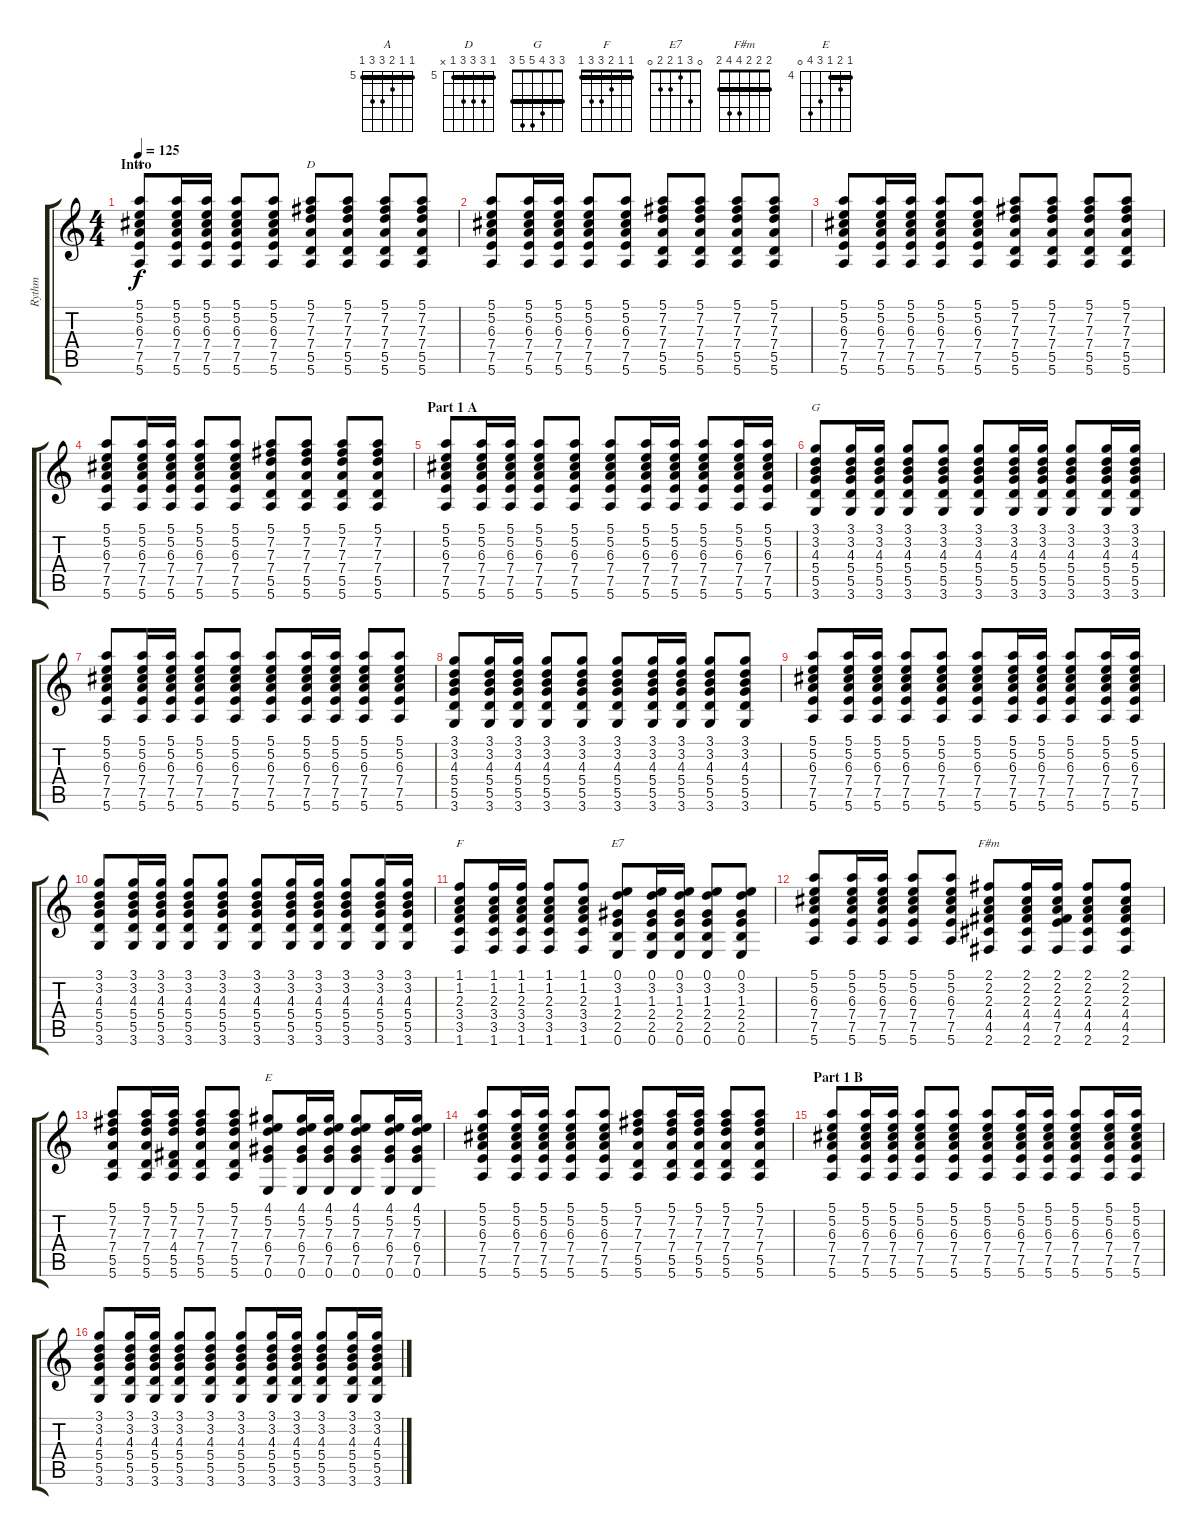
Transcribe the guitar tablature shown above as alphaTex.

\track ("Rythm" "Rythm") {instrument acousticguitarsteel}
\staff {score tabs}
\tuning (E4 B3 G3 D3 A2 E2) {hide}
\chord ("A" 5 5 6 7 7 5) {firstfret 5 barre 5}
\chord ("D" 5 7 7 7 5 x) {firstfret 5 barre 5}
\chord ("G" 3 3 4 5 5 3) {barre 3}
\chord ("F" 1 1 2 3 3 1) {barre 1}
\chord ("E7" 0 3 1 2 2 0)
\chord ("F#m" 2 2 2 4 4 2) {barre 2}
\chord ("E" 4 5 4 6 7 0) {firstfret 4 barre 4}
\ts (4 4)
\section ("" "Intro")
\tempo 125
\clef g2
\ks c
(5.1 5.2 6.3 7.4 7.5 5.6).8{ch "A" dy f instrument acousticguitarsteel} (5.1 5.2 6.3 7.4 7.5 5.6).16 (5.1 5.2 6.3 7.4 7.5 5.6).16 (5.1 5.2 6.3 7.4 7.5 5.6).8 (5.1 5.2 6.3 7.4 7.5 5.6).8 (5.1 7.2 7.3 7.4 5.5 5.6).8{ch "D"} (5.1 7.2 7.3 7.4 5.5 5.6).8 (5.1 7.2 7.3 7.4 5.5 5.6).8 (5.1 7.2 7.3 7.4 5.5 5.6).8 |
(5.1 5.2 6.3 7.4 7.5 5.6).8 (5.1 5.2 6.3 7.4 7.5 5.6).16 (5.1 5.2 6.3 7.4 7.5 5.6).16 (5.1 5.2 6.3 7.4 7.5 5.6).8 (5.1 5.2 6.3 7.4 7.5 5.6).8 (5.1 7.2 7.3 7.4 5.5 5.6).8 (5.1 7.2 7.3 7.4 5.5 5.6).8 (5.1 7.2 7.3 7.4 5.5 5.6).8 (5.1 7.2 7.3 7.4 5.5 5.6).8 |
(5.1 5.2 6.3 7.4 7.5 5.6).8 (5.1 5.2 6.3 7.4 7.5 5.6).16 (5.1 5.2 6.3 7.4 7.5 5.6).16 (5.1 5.2 6.3 7.4 7.5 5.6).8 (5.1 5.2 6.3 7.4 7.5 5.6).8 (5.1 7.2 7.3 7.4 5.5 5.6).8 (5.1 7.2 7.3 7.4 5.5 5.6).8 (5.1 7.2 7.3 7.4 5.5 5.6).8 (5.1 7.2 7.3 7.4 5.5 5.6).8 |
(5.1 5.2 6.3 7.4 7.5 5.6).8 (5.1 5.2 6.3 7.4 7.5 5.6).16 (5.1 5.2 6.3 7.4 7.5 5.6).16 (5.1 5.2 6.3 7.4 7.5 5.6).8 (5.1 5.2 6.3 7.4 7.5 5.6).8 (5.1 7.2 7.3 7.4 5.5 5.6).8 (5.1 7.2 7.3 7.4 5.5 5.6).8 (5.1 7.2 7.3 7.4 5.5 5.6).8 (5.1 7.2 7.3 7.4 5.5 5.6).8 |
\section ("" "Part 1 A")
(5.1 5.2 6.3 7.4 7.5 5.6).8 (5.1 5.2 6.3 7.4 7.5 5.6).16 (5.1 5.2 6.3 7.4 7.5 5.6).16 (5.1 5.2 6.3 7.4 7.5 5.6).8 (5.1 5.2 6.3 7.4 7.5 5.6).8 (5.1 5.2 6.3 7.4 7.5 5.6).8 (5.1 5.2 6.3 7.4 7.5 5.6).16 (5.1 5.2 6.3 7.4 7.5 5.6).16 (5.1 5.2 6.3 7.4 7.5 5.6).8 (5.1 5.2 6.3 7.4 7.5 5.6).16 (5.1 5.2 6.3 7.4 7.5 5.6).16 |
(3.1 3.2 4.3 5.4 5.5 3.6).8{ch "G"} (3.1 3.2 4.3 5.4 5.5 3.6).16 (3.1 3.2 4.3 5.4 5.5 3.6).16 (3.1 3.2 4.3 5.4 5.5 3.6).8 (3.1 3.2 4.3 5.4 5.5 3.6).8 (3.1 3.2 4.3 5.4 5.5 3.6).8 (3.1 3.2 4.3 5.4 5.5 3.6).16 (3.1 3.2 4.3 5.4 5.5 3.6).16 (3.1 3.2 4.3 5.4 5.5 3.6).8 (3.1 3.2 4.3 5.4 5.5 3.6).16 (3.1 3.2 4.3 5.4 5.5 3.6).16 |
(5.1 5.2 6.3 7.4 7.5 5.6).8 (5.1 5.2 6.3 7.4 7.5 5.6).16 (5.1 5.2 6.3 7.4 7.5 5.6).16 (5.1 5.2 6.3 7.4 7.5 5.6).8 (5.1 5.2 6.3 7.4 7.5 5.6).8 (5.1 5.2 6.3 7.4 7.5 5.6).8 (5.1 5.2 6.3 7.4 7.5 5.6).16 (5.1 5.2 6.3 7.4 7.5 5.6).16 (5.1 5.2 6.3 7.4 7.5 5.6).8 (5.1 5.2 6.3 7.4 7.5 5.6).8 |
(3.1 3.2 4.3 5.4 5.5 3.6).8 (3.1 3.2 4.3 5.4 5.5 3.6).16 (3.1 3.2 4.3 5.4 5.5 3.6).16 (3.1 3.2 4.3 5.4 5.5 3.6).8 (3.1 3.2 4.3 5.4 5.5 3.6).8 (3.1 3.2 4.3 5.4 5.5 3.6).8 (3.1 3.2 4.3 5.4 5.5 3.6).16 (3.1 3.2 4.3 5.4 5.5 3.6).16 (3.1 3.2 4.3 5.4 5.5 3.6).8 (3.1 3.2 4.3 5.4 5.5 3.6).8 |
(5.1 5.2 6.3 7.4 7.5 5.6).8 (5.1 5.2 6.3 7.4 7.5 5.6).16 (5.1 5.2 6.3 7.4 7.5 5.6).16 (5.1 5.2 6.3 7.4 7.5 5.6).8 (5.1 5.2 6.3 7.4 7.5 5.6).8 (5.1 5.2 6.3 7.4 7.5 5.6).8 (5.1 5.2 6.3 7.4 7.5 5.6).16 (5.1 5.2 6.3 7.4 7.5 5.6).16 (5.1 5.2 6.3 7.4 7.5 5.6).8 (5.1 5.2 6.3 7.4 7.5 5.6).16 (5.1 5.2 6.3 7.4 7.5 5.6).16 |
(3.1 3.2 4.3 5.4 5.5 3.6).8 (3.1 3.2 4.3 5.4 5.5 3.6).16 (3.1 3.2 4.3 5.4 5.5 3.6).16 (3.1 3.2 4.3 5.4 5.5 3.6).8 (3.1 3.2 4.3 5.4 5.5 3.6).8 (3.1 3.2 4.3 5.4 5.5 3.6).8 (3.1 3.2 4.3 5.4 5.5 3.6).16 (3.1 3.2 4.3 5.4 5.5 3.6).16 (3.1 3.2 4.3 5.4 5.5 3.6).8 (3.1 3.2 4.3 5.4 5.5 3.6).16 (3.1 3.2 4.3 5.4 5.5 3.6).16 |
(1.1 1.2 2.3 3.4 3.5 1.6).8{ch "F"} (1.1 1.2 2.3 3.4 3.5 1.6).16 (1.1 1.2 2.3 3.4 3.5 1.6).16 (1.1 1.2 2.3 3.4 3.5 1.6).8 (1.1 1.2 2.3 3.4 3.5 1.6).8 (0.1 3.2 1.3 2.4 2.5 0.6).8{ch "E7"} (0.1 3.2 1.3 2.4 2.5 0.6).16 (0.1 3.2 1.3 2.4 2.5 0.6).16 (0.1 3.2 1.3 2.4 2.5 0.6).8 (0.1 3.2 1.3 2.4 2.5 0.6).8 |
(5.1 5.2 6.3 7.4 7.5 5.6).8 (5.1 5.2 6.3 7.4 7.5 5.6).16 (5.1 5.2 6.3 7.4 7.5 5.6).16 (5.1 5.2 6.3 7.4 7.5 5.6).8 (5.1 5.2 6.3 7.4 7.5 5.6).8 (2.1 2.2 2.3 4.4 4.5 2.6).8{ch "F#m"} (2.1 2.2 2.3 4.4 4.5 2.6).16 (2.1 2.2 2.3 4.4 7.5 2.6).16 (2.1 2.2 2.3 4.4 4.5 2.6).8 (2.1 2.2 2.3 4.4 4.5 2.6).8 |
(5.1 7.2 7.3 7.4 5.5 5.6).8 (5.1 7.2 7.3 7.4 5.5 5.6).16 (5.1 7.2 7.3 4.4 5.5 5.6).16 (5.1 7.2 7.3 7.4 5.5 5.6).8 (5.1 7.2 7.3 7.4 5.5 5.6).8 (4.1 5.2 7.3 6.4 7.5 0.6).8{ch "E"} (4.1 5.2 7.3 6.4 7.5 0.6).16 (4.1 5.2 7.3 6.4 7.5 0.6).16 (4.1 5.2 7.3 6.4 7.5 0.6).8 (4.1 5.2 7.3 6.4 7.5 0.6).16 (4.1 5.2 7.3 6.4 7.5 0.6).16 |
(5.1 5.2 6.3 7.4 7.5 5.6).8 (5.1 5.2 6.3 7.4 7.5 5.6).16 (5.1 5.2 6.3 7.4 7.5 5.6).16 (5.1 5.2 6.3 7.4 7.5 5.6).8 (5.1 5.2 6.3 7.4 7.5 5.6).8 (5.1 7.2 7.3 7.4 5.5 5.6).8 (5.1 7.2 7.3 7.4 5.5 5.6).16 (5.1 7.2 7.3 7.4 5.5 5.6).16 (5.1 7.2 7.3 7.4 5.5 5.6).8 (5.1 7.2 7.3 7.4 5.5 5.6).8 |
\section ("" "Part 1 B")
(5.1 5.2 6.3 7.4 7.5 5.6).8 (5.1 5.2 6.3 7.4 7.5 5.6).16 (5.1 5.2 6.3 7.4 7.5 5.6).16 (5.1 5.2 6.3 7.4 7.5 5.6).8 (5.1 5.2 6.3 7.4 7.5 5.6).8 (5.1 5.2 6.3 7.4 7.5 5.6).8 (5.1 5.2 6.3 7.4 7.5 5.6).16 (5.1 5.2 6.3 7.4 7.5 5.6).16 (5.1 5.2 6.3 7.4 7.5 5.6).8 (5.1 5.2 6.3 7.4 7.5 5.6).16 (5.1 5.2 6.3 7.4 7.5 5.6).16 |
(3.1 3.2 4.3 5.4 5.5 3.6).8 (3.1 3.2 4.3 5.4 5.5 3.6).16 (3.1 3.2 4.3 5.4 5.5 3.6).16 (3.1 3.2 4.3 5.4 5.5 3.6).8 (3.1 3.2 4.3 5.4 5.5 3.6).8 (3.1 3.2 4.3 5.4 5.5 3.6).8 (3.1 3.2 4.3 5.4 5.5 3.6).16 (3.1 3.2 4.3 5.4 5.5 3.6).16 (3.1 3.2 4.3 5.4 5.5 3.6).8 (3.1 3.2 4.3 5.4 5.5 3.6).16 (3.1 3.2 4.3 5.4 5.5 3.6).16
